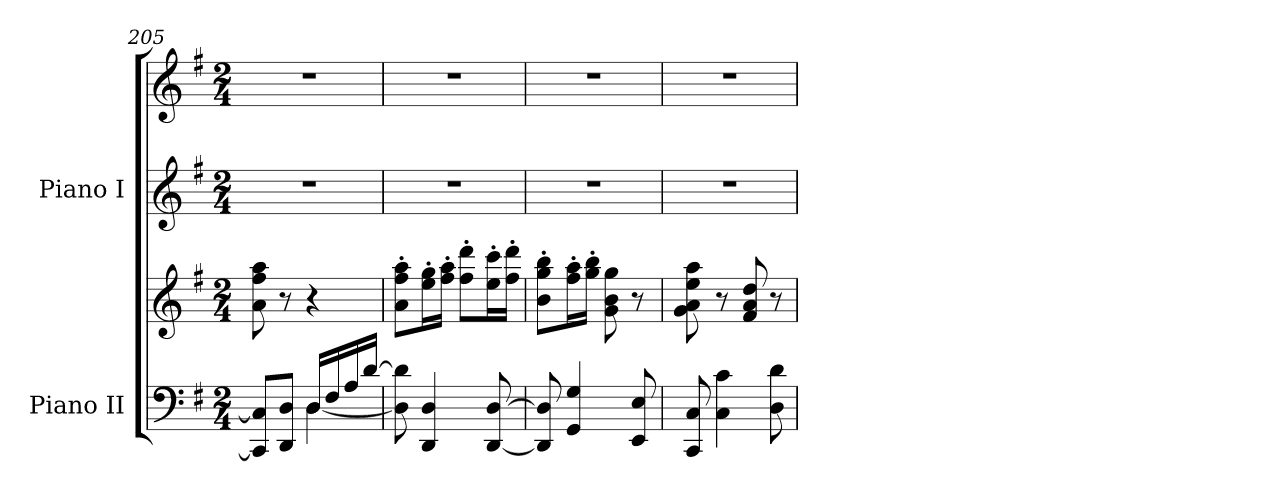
**kern	**kern	**kern	**kern
*part2	*part2	*part1	*part1
*staff4	*staff3	*staff2	*staff1
*I"Piano II	*	*I"Piano I	*
*I'Pno. II	*	*I'Pno. I	*
*clefF4	*clefG2	*clefG2	*clefG2
*k[f#]	*k[f#]	*k[f#]	*k[f#]
*M2/4	*M2/4	*M2/4	*M2/4
=205	=205	=205	=205
*^	*	*	*
8CC!/] 8C!/]L	4rCCyy	8a!\ 8ff#!\ 8aa!\	2r	2r
8DD!/ 8D!/J	.	8r	.	.
16D!/LL	[4D!\	4r	.	.
16F#!/	.	.	.	.
16A!/	.	.	.	.
[16d!/JJ	.	.	.	.
*v	*v	*	*	*
=206	=206	=206	=206
8D!\] 8d!\]	8a!\' 8ff#!\' 8aa!\'L	2r	2r
4DD!/ 4D!/	16ee!\' 16gg!\'L	.	.
.	16ff#!\' 16aa!\'JJ	.	.
.	8ff#!\' 8ddd!\'L	.	.
[8DD!/ [8D!/	16ee!\' 16ccc!\'L	.	.
.	16ff#!\' 16ddd!\'JJ	.	.
=207	=207	=207	=207
8DD!/] 8D!/]	8b!\' 8gg!\' 8bb!\'L	2r	2r
4GG!/ 4G!/	16ff#!\' 16aa!\'L	.	.
.	16gg!\' 16bb!\'JJ	.	.
.	8g!\ 8b!\ 8gg!\	.	.
8EE!/ 8E!/	8r	.	.
=208	=208	=208	=208
8CC!/ 8C!/	8g!\ 8a!\ 8ee!\ 8aa!\	2r	2r
4C!\ 4c!\	8r	.	.
.	8f#!/ 8a!/ 8dd!/	.	.
8D!\ 8d!\	8r	.	.
=	=	=	=
*-	*-	*-	*-
